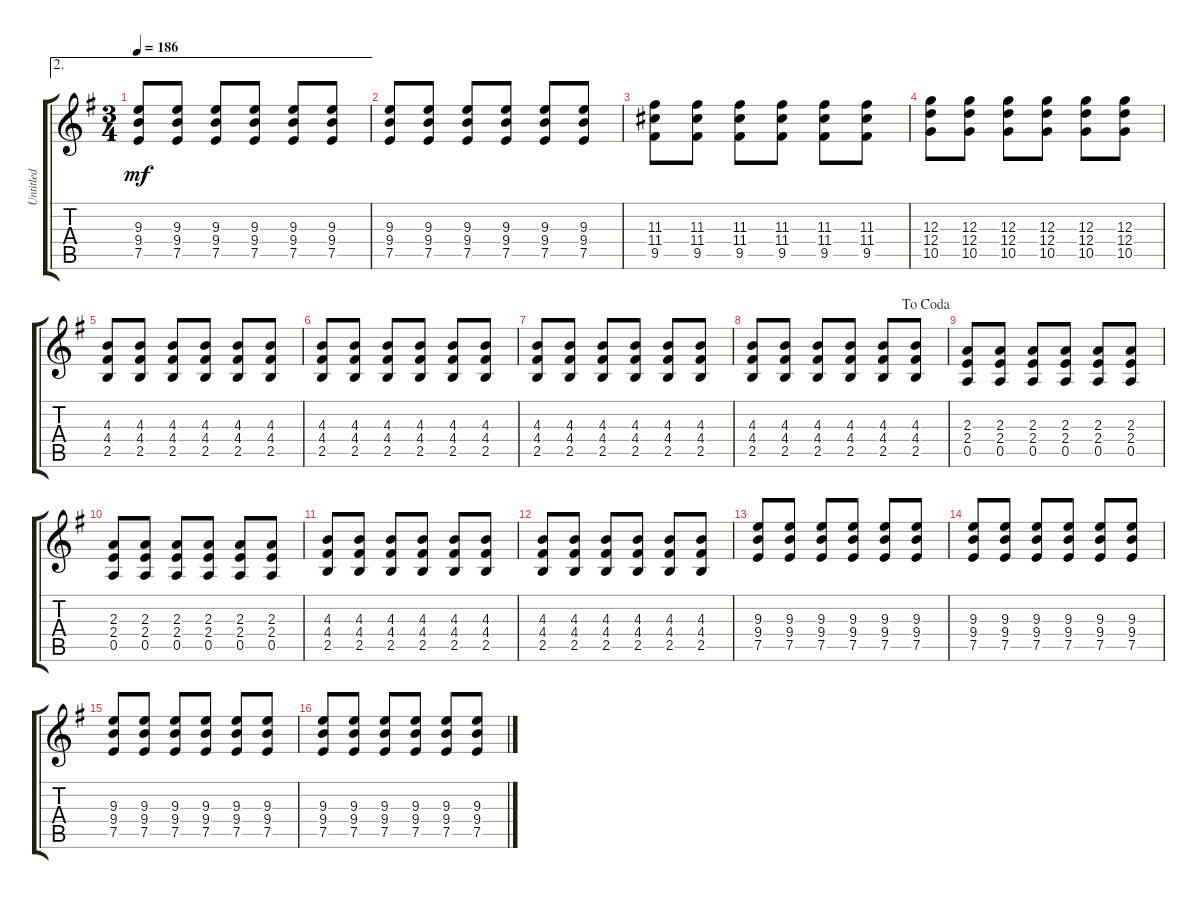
\track ("Untitled" "Untitled") {instrument overdrivenguitar}
\staff {score tabs}
\tuning (E4 B3 G3 D3 A2 E2) {hide}
\ae 2
\ts (3 4)
\tempo 186
\clef g2
\ks g
(9.3 9.4 7.5).8{dy mf} (9.3 9.4 7.5).8 (9.3 9.4 7.5).8 (9.3 9.4 7.5).8 (9.3 9.4 7.5).8 (9.3 9.4 7.5).8 |
(9.3 9.4 7.5).8 (9.3 9.4 7.5).8 (9.3 9.4 7.5).8 (9.3 9.4 7.5).8 (9.3 9.4 7.5).8 (9.3 9.4 7.5).8 |
(11.3 11.4 9.5).8 (11.3 11.4 9.5).8 (11.3 11.4 9.5).8 (11.3 11.4 9.5).8 (11.3 11.4 9.5).8 (11.3 11.4 9.5).8 |
(12.3 12.4 10.5).8 (12.3 12.4 10.5).8 (12.3 12.4 10.5).8 (12.3 12.4 10.5).8 (12.3 12.4 10.5).8 (12.3 12.4 10.5).8 |
(4.3 4.4 2.5).8 (4.3 4.4 2.5).8 (4.3 4.4 2.5).8 (4.3 4.4 2.5).8 (4.3 4.4 2.5).8 (4.3 4.4 2.5).8 |
(4.3 4.4 2.5).8 (4.3 4.4 2.5).8 (4.3 4.4 2.5).8 (4.3 4.4 2.5).8 (4.3 4.4 2.5).8 (4.3 4.4 2.5).8 |
(4.3 4.4 2.5).8 (4.3 4.4 2.5).8 (4.3 4.4 2.5).8 (4.3 4.4 2.5).8 (4.3 4.4 2.5).8 (4.3 4.4 2.5).8 |
\jump dacoda
(4.3 4.4 2.5).8 (4.3 4.4 2.5).8 (4.3 4.4 2.5).8 (4.3 4.4 2.5).8 (4.3 4.4 2.5).8 (4.3 4.4 2.5).8 |
(2.3 2.4 0.5).8 (2.3 2.4 0.5).8 (2.3 2.4 0.5).8 (2.3 2.4 0.5).8 (2.3 2.4 0.5).8 (2.3 2.4 0.5).8 |
(2.3 2.4 0.5).8 (2.3 2.4 0.5).8 (2.3 2.4 0.5).8 (2.3 2.4 0.5).8 (2.3 2.4 0.5).8 (2.3 2.4 0.5).8 |
(4.3 4.4 2.5).8 (4.3 4.4 2.5).8 (4.3 4.4 2.5).8 (4.3 4.4 2.5).8 (4.3 4.4 2.5).8 (4.3 4.4 2.5).8 |
(4.3 4.4 2.5).8 (4.3 4.4 2.5).8 (4.3 4.4 2.5).8 (4.3 4.4 2.5).8 (4.3 4.4 2.5).8 (4.3 4.4 2.5).8 |
(9.3 9.4 7.5).8 (9.3 9.4 7.5).8 (9.3 9.4 7.5).8 (9.3 9.4 7.5).8 (9.3 9.4 7.5).8 (9.3 9.4 7.5).8 |
(9.3 9.4 7.5).8 (9.3 9.4 7.5).8 (9.3 9.4 7.5).8 (9.3 9.4 7.5).8 (9.3 9.4 7.5).8 (9.3 9.4 7.5).8 |
(9.3 9.4 7.5).8 (9.3 9.4 7.5).8 (9.3 9.4 7.5).8 (9.3 9.4 7.5).8 (9.3 9.4 7.5).8 (9.3 9.4 7.5).8 |
(9.3 9.4 7.5).8 (9.3 9.4 7.5).8 (9.3 9.4 7.5).8 (9.3 9.4 7.5).8 (9.3 9.4 7.5).8 (9.3 9.4 7.5).8
